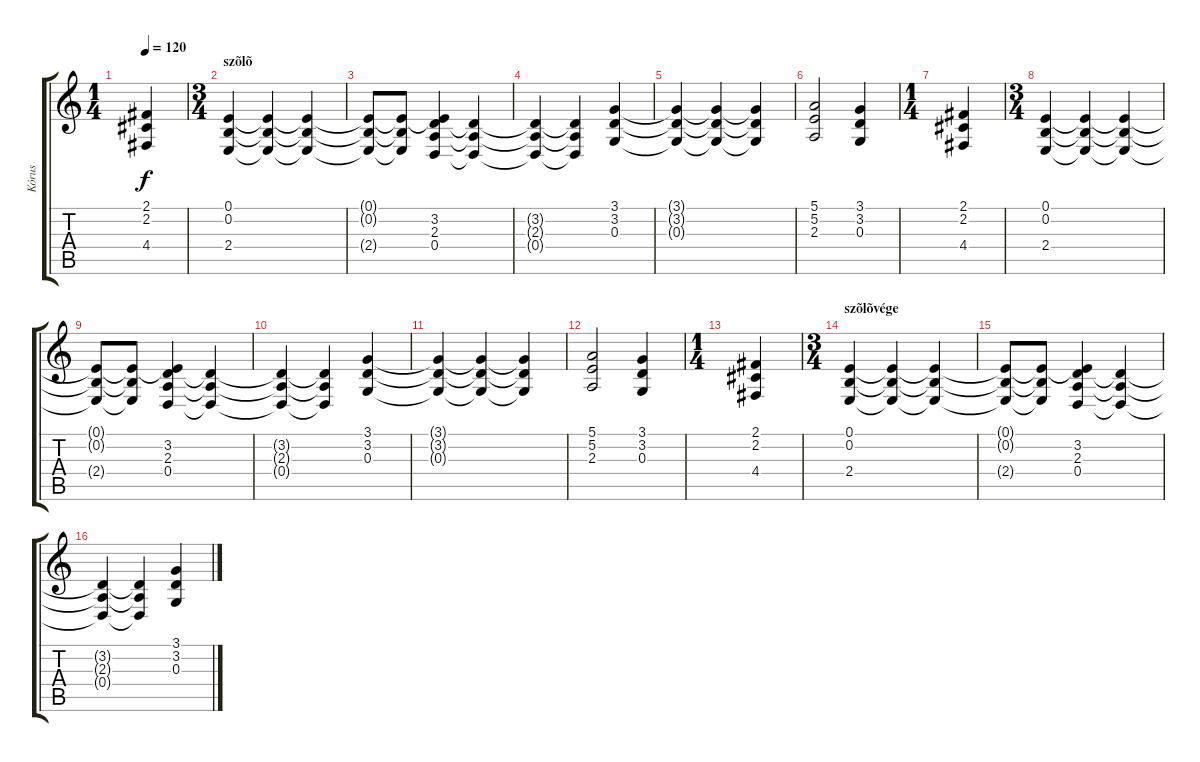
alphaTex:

\track ("Kórus" "Kórus") {instrument choiraahs}
\staff {score tabs}
\tuning (E4 B3 G3 D3 A2 E2) {hide}
\ts (1 4)
\tempo 120
\clef g2
\ks c
(2.1 2.2 4.4).4{dy f} |
\ts (3 4)
\section ("" "szõlõ")
(0.1 0.2 2.4).4{volume 10} (0.1{t} 0.2{t} 2.4{t}).4 (0.1{t} 0.2{t} 2.4{t}).4 |
(0.1{t} 0.2{t} 2.4{t}).8 (0.1{t} 0.2{t} 2.4{t}).8 (0.1{t} 3.2 2.3 0.4).4 (3.2{t} 2.3{t} 0.4{t}).4 |
(3.2{t} 2.3{t} 0.4{t}).4 (3.2{t} 2.3{t} 0.4{t}).4 (3.1 3.2 0.3).4 |
(3.1{t} 3.2{t} 0.3{t}).4 (3.1{t} 3.2{t} 0.3{t}).4 (3.1{t} 3.2{t} 0.3{t}).4 |
(5.1 5.2 2.3).2 (3.1 3.2 0.3).4 |
\ts (1 4)
(2.1 2.2 4.4).4 |
\ts (3 4)
(0.1 0.2 2.4).4 (0.1{t} 0.2{t} 2.4{t}).4 (0.1{t} 0.2{t} 2.4{t}).4 |
(0.1{t} 0.2{t} 2.4{t}).8 (0.1{t} 0.2{t} 2.4{t}).8 (0.1{t} 3.2 2.3 0.4).4 (3.2{t} 2.3{t} 0.4{t}).4 |
(3.2{t} 2.3{t} 0.4{t}).4 (3.2{t} 2.3{t} 0.4{t}).4 (3.1 3.2 0.3).4 |
(3.1{t} 3.2{t} 0.3{t}).4 (3.1{t} 3.2{t} 0.3{t}).4 (3.1{t} 3.2{t} 0.3{t}).4 |
(5.1 5.2 2.3).2 (3.1 3.2 0.3).4 |
\ts (1 4)
(2.1 2.2 4.4).4 |
\ts (3 4)
\section ("" "szõlõvége")
(0.1 0.2 2.4).4 (0.1{t} 0.2{t} 2.4{t}).4 (0.1{t} 0.2{t} 2.4{t}).4 |
(0.1{t} 0.2{t} 2.4{t}).8 (0.1{t} 0.2{t} 2.4{t}).8 (0.1{t} 3.2 2.3 0.4).4 (3.2{t} 2.3{t} 0.4{t}).4 |
(3.2{t} 2.3{t} 0.4{t}).4 (3.2{t} 2.3{t} 0.4{t}).4 (3.1 3.2 0.3).4
